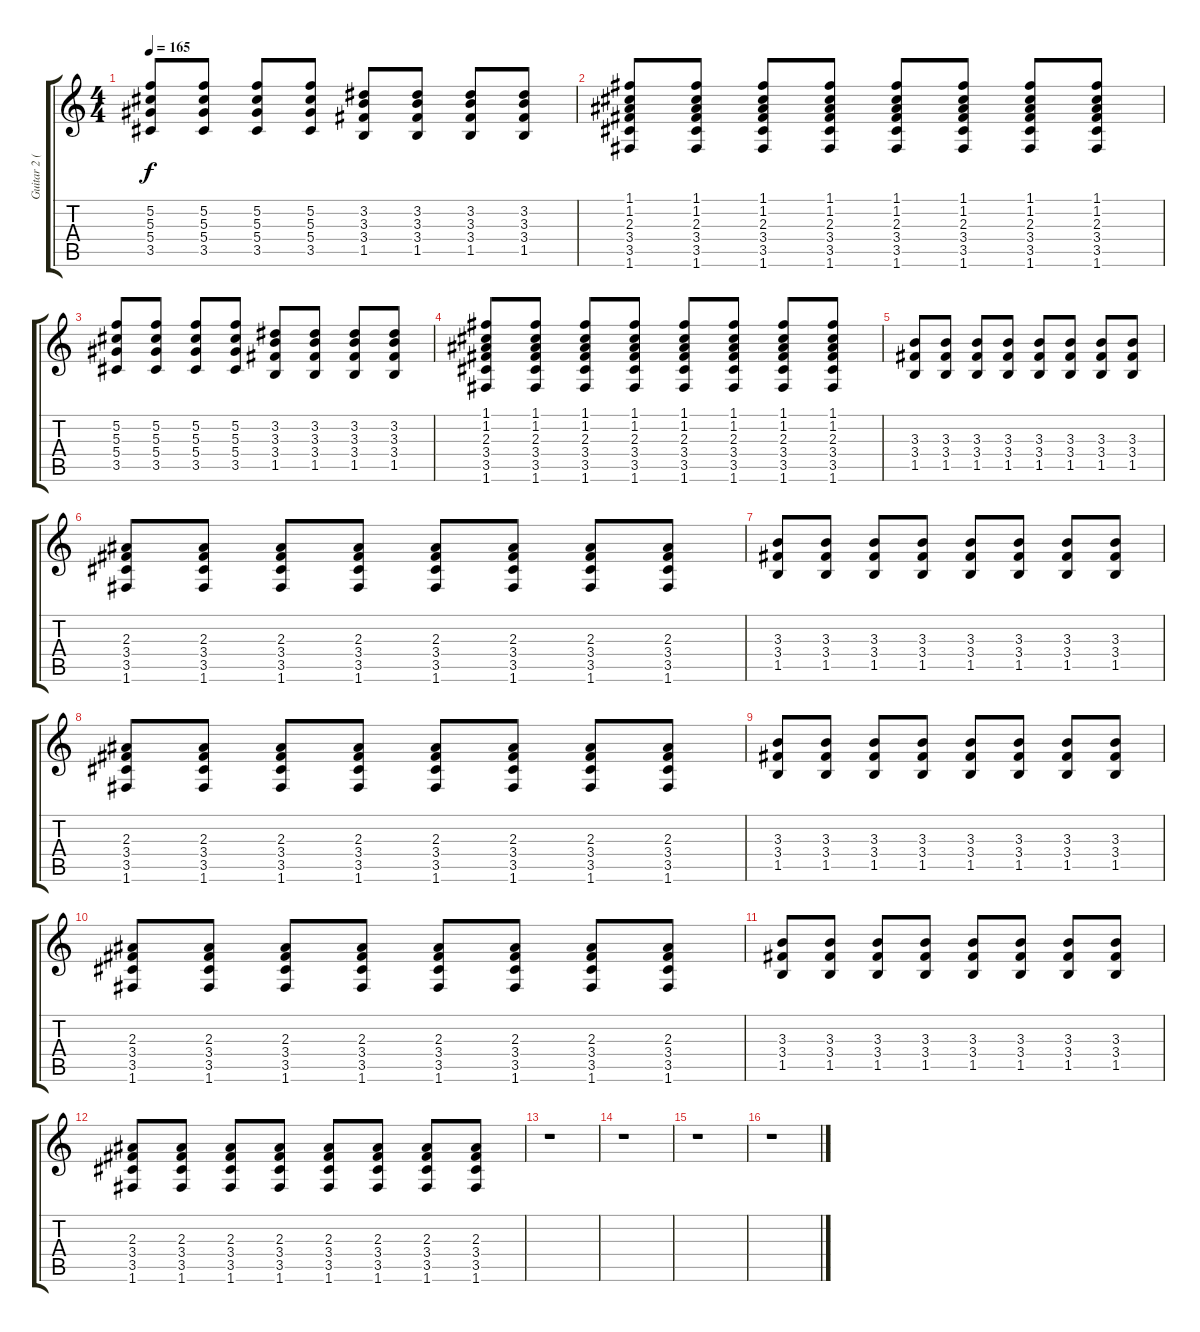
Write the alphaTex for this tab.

\track ("Guitar 2 (Distortion)" "Guitar 2 (") {instrument overdrivenguitar}
\staff {score tabs}
\tuning (F4 C4 Ab3 Eb3 Bb2 F2) {hide}
\ts (4 4)
\tempo 165
\clef g2
\ks c
(5.2 5.3 5.4 3.5).8{dy f} (5.2 5.3 5.4 3.5).8 (5.2 5.3 5.4 3.5).8 (5.2 5.3 5.4 3.5).8 (3.2 3.3 3.4 1.5).8 (3.2 3.3 3.4 1.5).8 (3.2 3.3 3.4 1.5).8 (3.2 3.3 3.4 1.5).8 |
(1.1 1.2 2.3 3.4 3.5 1.6).8 (1.1 1.2 2.3 3.4 3.5 1.6).8 (1.1 1.2 2.3 3.4 3.5 1.6).8 (1.1 1.2 2.3 3.4 3.5 1.6).8 (1.1 1.2 2.3 3.4 3.5 1.6).8 (1.1 1.2 2.3 3.4 3.5 1.6).8 (1.1 1.2 2.3 3.4 3.5 1.6).8 (1.1 1.2 2.3 3.4 3.5 1.6).8 |
(5.2 5.3 5.4 3.5).8 (5.2 5.3 5.4 3.5).8 (5.2 5.3 5.4 3.5).8 (5.2 5.3 5.4 3.5).8 (3.2 3.3 3.4 1.5).8 (3.2 3.3 3.4 1.5).8 (3.2 3.3 3.4 1.5).8 (3.2 3.3 3.4 1.5).8 |
(1.1 1.2 2.3 3.4 3.5 1.6).8 (1.1 1.2 2.3 3.4 3.5 1.6).8 (1.1 1.2 2.3 3.4 3.5 1.6).8 (1.1 1.2 2.3 3.4 3.5 1.6).8 (1.1 1.2 2.3 3.4 3.5 1.6).8 (1.1 1.2 2.3 3.4 3.5 1.6).8 (1.1 1.2 2.3 3.4 3.5 1.6).8 (1.1 1.2 2.3 3.4 3.5 1.6).8 |
(3.3 3.4 1.5).8 (3.3 3.4 1.5).8 (3.3 3.4 1.5).8 (3.3 3.4 1.5).8 (3.3 3.4 1.5).8 (3.3 3.4 1.5).8 (3.3 3.4 1.5).8 (3.3 3.4 1.5).8 |
(2.3 3.4 3.5 1.6).8 (2.3 3.4 3.5 1.6).8 (2.3 3.4 3.5 1.6).8 (2.3 3.4 3.5 1.6).8 (2.3 3.4 3.5 1.6).8 (2.3 3.4 3.5 1.6).8 (2.3 3.4 3.5 1.6).8 (2.3 3.4 3.5 1.6).8 |
(3.3 3.4 1.5).8 (3.3 3.4 1.5).8 (3.3 3.4 1.5).8 (3.3 3.4 1.5).8 (3.3 3.4 1.5).8 (3.3 3.4 1.5).8 (3.3 3.4 1.5).8 (3.3 3.4 1.5).8 |
(2.3 3.4 3.5 1.6).8 (2.3 3.4 3.5 1.6).8 (2.3 3.4 3.5 1.6).8 (2.3 3.4 3.5 1.6).8 (2.3 3.4 3.5 1.6).8 (2.3 3.4 3.5 1.6).8 (2.3 3.4 3.5 1.6).8 (2.3 3.4 3.5 1.6).8 |
(3.3 3.4 1.5).8 (3.3 3.4 1.5).8 (3.3 3.4 1.5).8 (3.3 3.4 1.5).8 (3.3 3.4 1.5).8 (3.3 3.4 1.5).8 (3.3 3.4 1.5).8 (3.3 3.4 1.5).8 |
(2.3 3.4 3.5 1.6).8 (2.3 3.4 3.5 1.6).8 (2.3 3.4 3.5 1.6).8 (2.3 3.4 3.5 1.6).8 (2.3 3.4 3.5 1.6).8 (2.3 3.4 3.5 1.6).8 (2.3 3.4 3.5 1.6).8 (2.3 3.4 3.5 1.6).8 |
(3.3 3.4 1.5).8 (3.3 3.4 1.5).8 (3.3 3.4 1.5).8 (3.3 3.4 1.5).8 (3.3 3.4 1.5).8 (3.3 3.4 1.5).8 (3.3 3.4 1.5).8 (3.3 3.4 1.5).8 |
(2.3 3.4 3.5 1.6).8 (2.3 3.4 3.5 1.6).8 (2.3 3.4 3.5 1.6).8 (2.3 3.4 3.5 1.6).8 (2.3 3.4 3.5 1.6).8 (2.3 3.4 3.5 1.6).8 (2.3 3.4 3.5 1.6).8 (2.3 3.4 3.5 1.6).8 |
r.1 |
r.1 |
r.1 |
r.1
